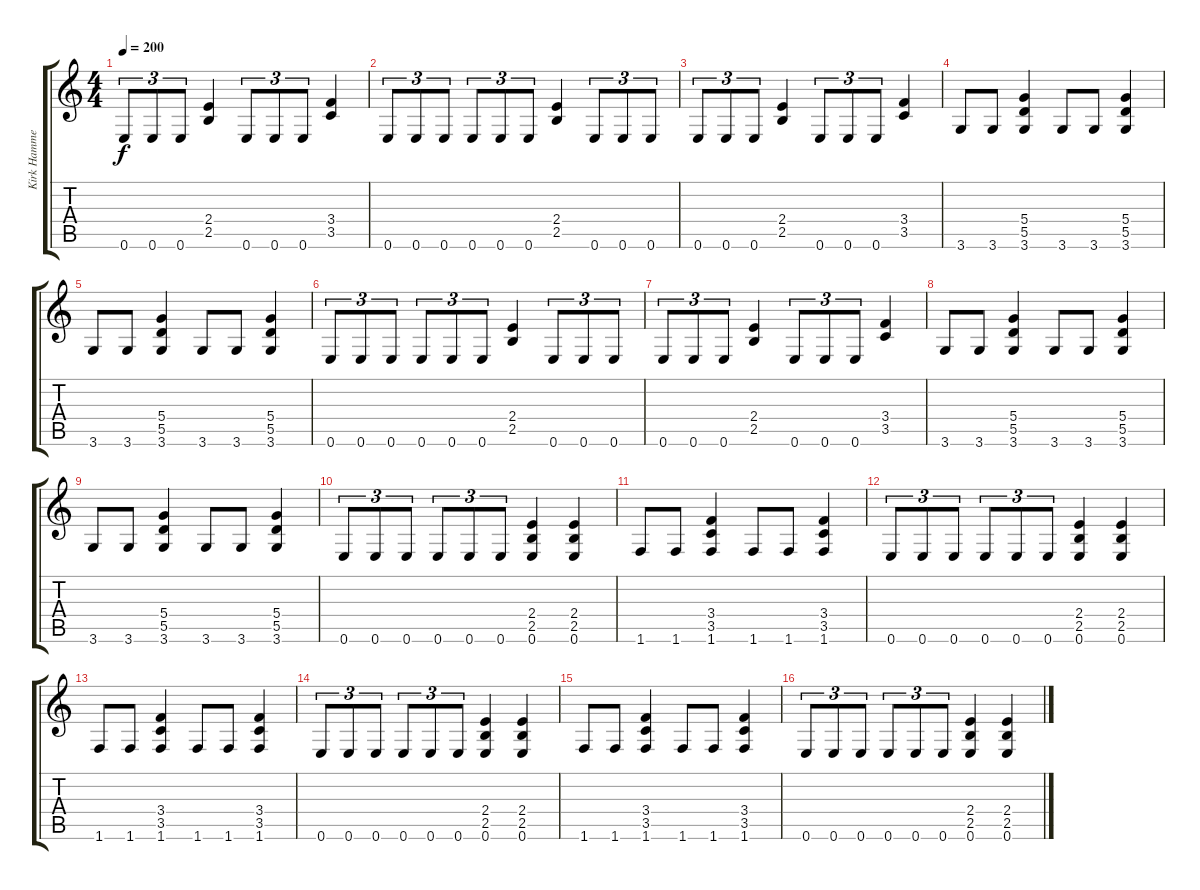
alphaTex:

\track ("Kirk Hammet" "Kirk Hamme") {instrument overdrivenguitar}
\staff {score tabs}
\tuning (E4 B3 G3 D3 A2 E2) {hide}
\ts (4 4)
\tempo 200
\clef g2
\ks c
0.6.8{tu (3 2) dy f} 0.6.8{tu (3 2)} 0.6.8{tu (3 2)} (2.4 2.5).4 0.6.8{tu (3 2)} 0.6.8{tu (3 2)} 0.6.8{tu (3 2)} (3.4 3.5).4 |
0.6.8{tu (3 2)} 0.6.8{tu (3 2)} 0.6.8{tu (3 2)} 0.6.8{tu (3 2)} 0.6.8{tu (3 2)} 0.6.8{tu (3 2)} (2.4 2.5).4 0.6.8{tu (3 2)} 0.6.8{tu (3 2)} 0.6.8{tu (3 2)} |
0.6.8{tu (3 2)} 0.6.8{tu (3 2)} 0.6.8{tu (3 2)} (2.4 2.5).4 0.6.8{tu (3 2)} 0.6.8{tu (3 2)} 0.6.8{tu (3 2)} (3.4 3.5).4 |
3.6.8 3.6.8 (5.4 5.5 3.6).4 3.6.8 3.6.8 (5.4 5.5 3.6).4 |
3.6.8 3.6.8 (5.4 5.5 3.6).4 3.6.8 3.6.8 (5.4 5.5 3.6).4 |
0.6.8{tu (3 2)} 0.6.8{tu (3 2)} 0.6.8{tu (3 2)} 0.6.8{tu (3 2)} 0.6.8{tu (3 2)} 0.6.8{tu (3 2)} (2.4 2.5).4 0.6.8{tu (3 2)} 0.6.8{tu (3 2)} 0.6.8{tu (3 2)} |
0.6.8{tu (3 2)} 0.6.8{tu (3 2)} 0.6.8{tu (3 2)} (2.4 2.5).4 0.6.8{tu (3 2)} 0.6.8{tu (3 2)} 0.6.8{tu (3 2)} (3.4 3.5).4 |
3.6.8 3.6.8 (5.4 5.5 3.6).4 3.6.8 3.6.8 (5.4 5.5 3.6).4 |
3.6.8 3.6.8 (5.4 5.5 3.6).4 3.6.8 3.6.8 (5.4 5.5 3.6).4 |
0.6.8{tu (3 2)} 0.6.8{tu (3 2)} 0.6.8{tu (3 2)} 0.6.8{tu (3 2)} 0.6.8{tu (3 2)} 0.6.8{tu (3 2)} (2.4 2.5 0.6).4 (2.4 2.5 0.6).4 |
1.6.8 1.6.8 (3.4 3.5 1.6).4 1.6.8 1.6.8 (3.4 3.5 1.6).4 |
0.6.8{tu (3 2)} 0.6.8{tu (3 2)} 0.6.8{tu (3 2)} 0.6.8{tu (3 2)} 0.6.8{tu (3 2)} 0.6.8{tu (3 2)} (2.4 2.5 0.6).4 (2.4 2.5 0.6).4 |
1.6.8 1.6.8 (3.4 3.5 1.6).4 1.6.8 1.6.8 (3.4 3.5 1.6).4 |
0.6.8{tu (3 2)} 0.6.8{tu (3 2)} 0.6.8{tu (3 2)} 0.6.8{tu (3 2)} 0.6.8{tu (3 2)} 0.6.8{tu (3 2)} (2.4 2.5 0.6).4 (2.4 2.5 0.6).4 |
1.6.8 1.6.8 (3.4 3.5 1.6).4 1.6.8 1.6.8 (3.4 3.5 1.6).4 |
0.6.8{tu (3 2)} 0.6.8{tu (3 2)} 0.6.8{tu (3 2)} 0.6.8{tu (3 2)} 0.6.8{tu (3 2)} 0.6.8{tu (3 2)} (2.4 2.5 0.6).4 (2.4 2.5 0.6).4
